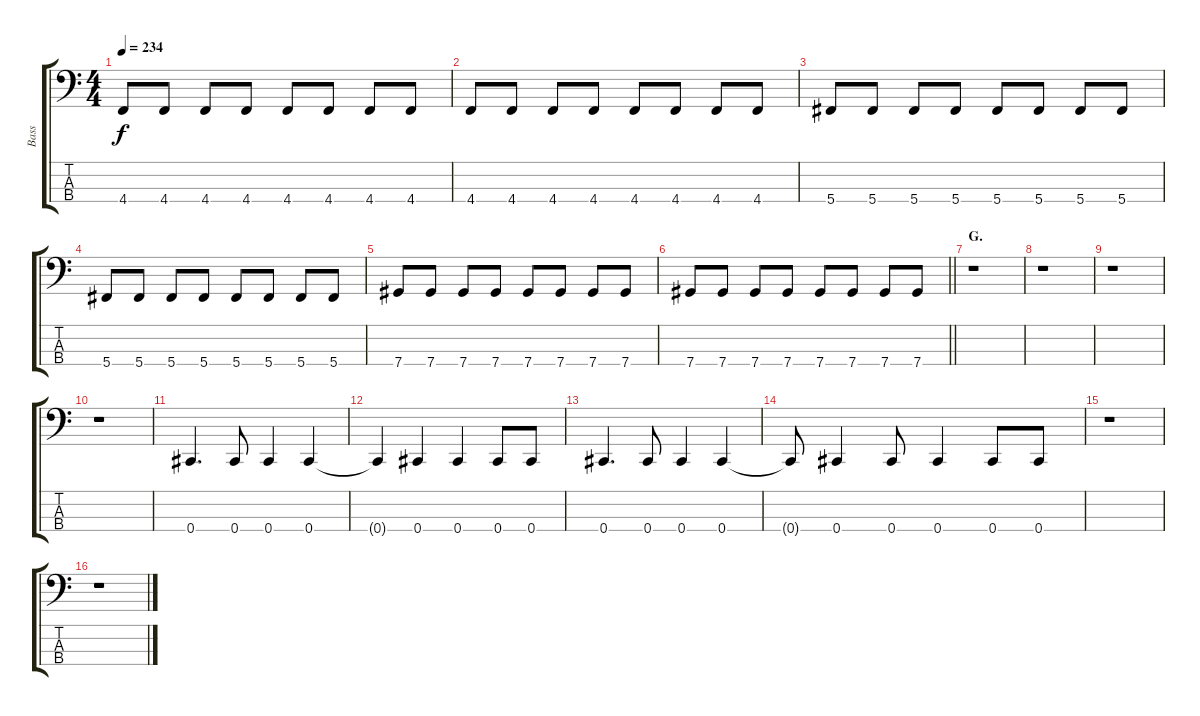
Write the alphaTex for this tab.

\track ("Bass" "Bass") {instrument electricbasspick}
\staff {score tabs}
\tuning (Gb2 Db2 Ab1 Db1) {hide}
\ts (4 4)
\tempo 234
\clef f4
\ks c
4.4.8{dy f} 4.4.8 4.4.8 4.4.8 4.4.8 4.4.8 4.4.8 4.4.8 |
4.4.8 4.4.8 4.4.8 4.4.8 4.4.8 4.4.8 4.4.8 4.4.8 |
5.4.8 5.4.8 5.4.8 5.4.8 5.4.8 5.4.8 5.4.8 5.4.8 |
5.4.8 5.4.8 5.4.8 5.4.8 5.4.8 5.4.8 5.4.8 5.4.8 |
7.4.8 7.4.8 7.4.8 7.4.8 7.4.8 7.4.8 7.4.8 7.4.8 |
\barLineRight lightlight
7.4.8 7.4.8 7.4.8 7.4.8 7.4.8 7.4.8 7.4.8 7.4.8 |
\section ("" "G.")
r.1 |
r.1 |
r.1 |
r.1 |
0.4.4{d} 0.4.8 0.4.4 0.4.4 |
0.4{t}.4 0.4.4 0.4.4 0.4.8 0.4.8 |
0.4.4{d} 0.4.8 0.4.4 0.4.4 |
0.4{t}.8 0.4.4 0.4.8 0.4.4 0.4.8 0.4.8 |
r.1 |
r.1
